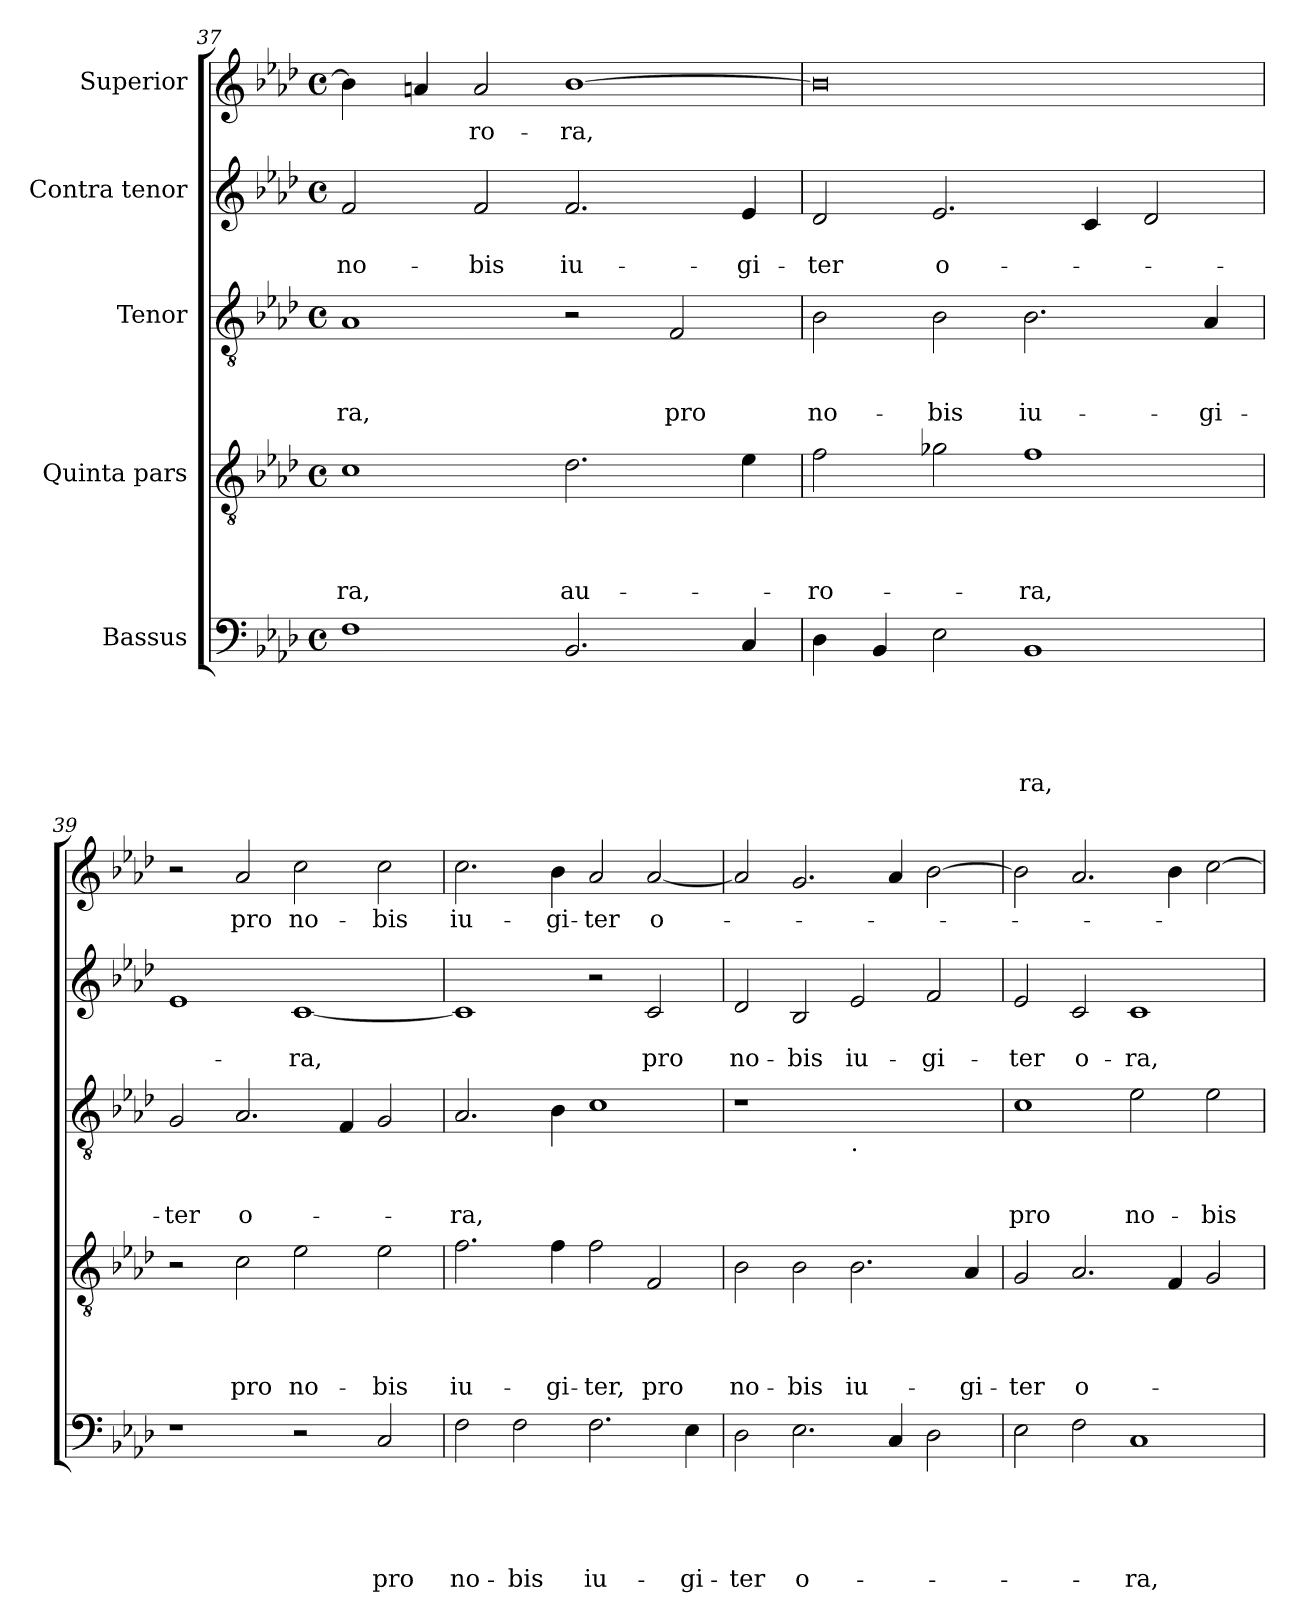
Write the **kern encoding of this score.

**kern	**text	**text	**text	**text	**text	**kern	**text	**text	**text	**text	**kern	**text	**text	**text	**kern	**text	**text	**kern	**text
*part5	*part5	*part5	*part5	*part5	*part5	*part4	*part4	*part4	*part4	*part4	*part3	*part3	*part3	*part3	*part2	*part2	*part2	*part1	*part1
*staff5	*staff5	*staff5	*staff5	*staff5	*staff5	*staff4	*staff4	*staff4	*staff4	*staff4	*staff3	*staff3	*staff3	*staff3	*staff2	*staff2	*staff2	*staff1	*staff1
*I"Bassus	*	*	*	*	*	*I"Quinta pars	*	*	*	*	*I"Tenor	*	*	*	*I"Contra tenor	*	*	*I"Superior	*
*clefF4	*	*	*	*	*	*clefGv2	*	*	*	*	*clefGv2	*	*	*	*clefG2	*	*	*clefG2	*
*k[b-e-a-d-]	*	*	*	*	*	*k[b-e-a-d-]	*	*	*	*	*k[b-e-a-d-]	*	*	*	*k[b-e-a-d-]	*	*	*k[b-e-a-d-]	*
*A-:	*	*	*	*	*	*A-:	*	*	*	*	*A-:	*	*	*	*A-:	*	*	*A-:	*
*M4/4	*	*	*	*	*	*M4/4	*	*	*	*	*M4/4	*	*	*	*M4/4	*	*	*M4/4	*
*met(c)	*	*	*	*	*	*met(c)	*	*	*	*	*met(c)	*	*	*	*met(c)	*	*	*met(c)	*
=37	=37	=37	=37	=37	=37	=37	=37	=37	=37	=37	=37	=37	=37	=37	=37	=37	=37	=37	=37
!	!	!	!	!	!	!	!	!	!	!LO:LY:b	!	!	!	!LO:LY:b	!	!	!LO:LY:b	!	!
*	*	*	*	*	*	*	*	*	*	*	*^	*	*	*	*	*	*	*	*
1F	.	.	.	.	.	1c	.	.	.	-ra,	1A-	32ryy	.	.	-ra,	2f/	.	no-	4b-\]	.
.	.	.	.	.	.	.	.	.	.	.	.	1ryy	.	.	.	.	.	.	.	.
.	.	.	.	.	.	.	.	.	.	.	.	.	.	.	.	.	.	.	4an/	.
!	!	!	!	!	!	!	!	!	!	!	!	!	!	!	!	!	!	!LO:LY:b	!	!LO:LY:b
.	.	.	.	.	.	.	.	.	.	.	.	.	.	.	.	2f/	.	-bis	2a/	-ro-
!	!	!	!	!	!	!	!	!	!	!LO:LY:b	!	!	!	!	!	!	!	!LO:LY:b	!	!LO:LY:b
2.BB-/	.	.	.	.	.	2.d-\	.	.	.	au-	2r	.	.	.	.	2.f/	.	iu-	[>1b-	-ra,
.	.	.	.	.	.	.	.	.	.	.	.	2ryy	.	.	.	.	.	.	.	.
!	!	!	!	!	!	!	!	!	!	!	!	!	!	!	!LO:LY:b	!	!	!	!	!
.	.	.	.	.	.	.	.	.	.	.	2F/	.	.	.	pro	.	.	.	.	.
.	.	.	.	.	.	.	.	.	.	.	.	4...ryy	.	.	.	.	.	.	.	.
!	!	!	!	!	!	!	!	!	!	!	!	!	!	!	!	!	!	!LO:LY:b	!	!
4C/	.	.	.	.	.	4e-\	.	.	.	.	.	.	.	.	.	4e-/	.	-gi-	.	.
=38	=38	=38	=38	=38	=38	=38	=38	=38	=38	=38	=38	=38	=38	=38	=38	=38	=38	=38	=38	=38
!	!	!	!	!	!	!	!	!	!	!LO:LY:b	!	!	!	!	!LO:LY:b	!	!	!LO:LY:b	!	!
*	*	*	*	*	*	*	*	*	*	*	*v	*v	*	*	*	*	*	*	*	*
4D-\	.	.	.	.	.	2f\	.	.	.	-ro-	2B-\	.	.	no-	2d-/	.	-ter	0b-]	.
4BB-/	.	.	.	.	.	.	.	.	.	.	.	.	.	.	.	.	.	.	.
!	!	!	!	!	!	!	!	!	!	!	!	!	!	!LO:LY:b	!	!	!LO:LY:b	!	!
2E-\	.	.	.	.	.	2g-X\	.	.	.	.	2B-\	.	.	-bis	2.e-/	.	o-	.	.
!	!	!	!	!	!LO:LY:b	!	!	!	!	!LO:LY:b	!	!	!	!LO:LY:b	!	!	!	!	!
1BB-	.	.	.	.	-ra,	1f	.	.	.	-ra,	2.B-\	.	.	iu-	.	.	.	.	.
.	.	.	.	.	.	.	.	.	.	.	.	.	.	.	4c/	.	.	.	.
.	.	.	.	.	.	.	.	.	.	.	.	.	.	.	2d-/	.	.	.	.
!	!	!	!	!	!	!	!	!	!	!	!	!	!	!LO:LY:b	!	!	!	!	!
.	.	.	.	.	.	.	.	.	.	.	4A-/	.	.	-gi-	.	.	.	.	.
=39	=39	=39	=39	=39	=39	=39	=39	=39	=39	=39	=39	=39	=39	=39	=39	=39	=39	=39	=39
!	!	!	!	!	!	!	!	!	!	!	!	!	!	!LO:LY:b	!	!	!	!	!
*	*	*	*	*	*	*	*	*	*	*	*^	*	*	*	*	*	*	*	*
1r	.	.	.	.	.	2r	.	.	.	.	2G/	32ryy	.	.	-ter	1e-	.	.	2r	.
.	.	.	.	.	.	.	.	.	.	.	.	1ryy	.	.	.	.	.	.	.	.
!	!	!	!	!	!	!	!	!	!	!LO:LY:b	!	!	!	!	!LO:LY:b	!	!	!	!	!LO:LY:b
.	.	.	.	.	.	2c\	.	.	.	pro	2.A-/	.	.	.	o-	.	.	.	2a-/	pro
!	!	!	!	!	!	!	!	!	!	!LO:LY:b	!	!	!	!	!	!	!	!LO:LY:b	!	!LO:LY:b
2r	.	.	.	.	.	2e-\	.	.	.	no-	.	.	.	.	.	[>1c	.	-ra,	2cc\	no-
.	.	.	.	.	.	.	.	.	.	.	.	2ryy	.	.	.	.	.	.	.	.
.	.	.	.	.	.	.	.	.	.	.	4F/	.	.	.	.	.	.	.	.	.
!	!	!	!	!	!LO:LY:b	!	!	!	!	!LO:LY:b	!	!	!	!	!	!	!	!	!	!LO:LY:b
2C/	.	.	.	.	pro	2e-\	.	.	.	-bis	2G/	.	.	.	.	.	.	.	2cc\	-bis
.	.	.	.	.	.	.	.	.	.	.	.	4...ryy	.	.	.	.	.	.	.	.
!!LO:PB:g=z
=40	=40	=40	=40	=40	=40	=40	=40	=40	=40	=40	=40	=40	=40	=40	=40	=40	=40	=40	=40	=40
!	!	!	!	!	!LO:LY:b	!	!	!	!	!LO:LY:b	!	!	!	!	!LO:LY:b	!	!	!	!	!LO:LY:b
*	*	*	*	*	*	*	*	*	*	*	*v	*v	*	*	*	*	*	*	*	*
2F\	.	.	.	.	no-	2.f\	.	.	.	iu-	2.A-/	.	.	-ra,	1c]	.	.	2.cc\	iu-
!	!	!	!	!	!LO:LY:b	!	!	!	!	!	!	!	!	!	!	!	!	!	!
2F\	.	.	.	.	-bis	.	.	.	.	.	.	.	.	.	.	.	.	.	.
!	!	!	!	!	!	!	!	!	!	!LO:LY:b	!	!	!	!	!	!	!	!	!LO:LY:b
.	.	.	.	.	.	4f\	.	.	.	-gi-	4B-\	.	.	.	.	.	.	4b-\	-gi-
!	!	!	!	!	!LO:LY:b	!	!	!	!	!LO:LY:b	!	!	!	!	!	!	!	!	!LO:LY:b
2.F\	.	.	.	.	iu-	2f\	.	.	.	-ter,	1c	.	.	.	2r	.	.	2a-/	-ter
!	!	!	!	!	!	!	!	!	!	!LO:LY:b	!	!	!	!	!	!	!LO:LY:b	!	!LO:LY:b
.	.	.	.	.	.	2F/	.	.	.	pro	.	.	.	.	2c/	.	pro	[<2a-/	o-
!	!	!	!	!	!LO:LY:b	!	!	!	!	!	!	!	!	!	!	!	!	!	!
4E-\	.	.	.	.	-gi-	.	.	.	.	.	.	.	.	.	.	.	.	.	.
=41	=41	=41	=41	=41	=41	=41	=41	=41	=41	=41	=41	=41	=41	=41	=41	=41	=41	=41	=41
!	!	!	!	!	!LO:LY:b	!	!	!	!	!LO:LY:b	!	!	!	!	!	!	!LO:LY:b	!	!
2D-\	.	.	.	.	-ter	2B-\	.	.	.	no-	1r	.	.	.	2d-/	.	no-	2a-/]	.
!	!	!	!	!	!LO:LY:b	!	!	!	!	!LO:LY:b	!	!	!	!	!	!	!LO:LY:b	!	!
2.E-\	.	.	.	.	o-	2B-\	.	.	.	-bis	.	.	.	.	2B-/	.	-bis	2.g/	.
!	!	!	!	!	!	!	!	!	!	!	!LO:TX:b:t=.	!	!	!	!	!	!	!	!
!	!	!	!	!	!	!	!	!	!	!LO:LY:b	!	!	!	!	!	!	!LO:LY:b	!	!
.	.	.	.	.	.	2.B-\	.	.	.	iu-	1ryy	.	.	.	2e-/	.	iu-	.	.
4C/	.	.	.	.	.	.	.	.	.	.	.	.	.	.	.	.	.	4a-/	.
!	!	!	!	!	!	!	!	!	!	!	!	!	!	!	!	!	!LO:LY:b	!	!
2D-\	.	.	.	.	.	.	.	.	.	.	.	.	.	.	2f/	.	-gi-	[>2b-\	.
!	!	!	!	!	!	!	!	!	!	!LO:LY:b	!	!	!	!	!	!	!	!	!
.	.	.	.	.	.	4A-/	.	.	.	-gi-	.	.	.	.	.	.	.	.	.
=42	=42	=42	=42	=42	=42	=42	=42	=42	=42	=42	=42	=42	=42	=42	=42	=42	=42	=42	=42
!	!	!	!	!	!	!	!	!	!	!LO:LY:b	!	!	!	!LO:LY:b	!	!	!LO:LY:b	!	!
2E-\	.	.	.	.	.	2G/	.	.	.	-ter	1c	.	.	pro	2e-/	.	-ter	2b-\]	.
!	!	!	!	!	!	!	!	!	!	!LO:LY:b	!	!	!	!	!	!	!LO:LY:b	!	!
2F\	.	.	.	.	.	2.A-/	.	.	.	o-	.	.	.	.	2c/	.	o-	2.a-/	.
!	!	!	!	!	!LO:LY:b	!	!	!	!	!	!	!	!	!LO:LY:b	!	!	!LO:LY:b	!	!
1C	.	.	.	.	-ra,	.	.	.	.	.	2e-\	.	.	no-	1c	.	-ra,	.	.
.	.	.	.	.	.	4F/	.	.	.	.	.	.	.	.	.	.	.	4b-\	.
!	!	!	!	!	!	!	!	!	!	!	!	!	!	!LO:LY:b	!	!	!	!	!
.	.	.	.	.	.	2G/	.	.	.	.	2e-\	.	.	-bis	.	.	.	[>2cc\	.
=	=	=	=	=	=	=	=	=	=	=	=	=	=	=	=	=	=	=	=
*-	*-	*-	*-	*-	*-	*-	*-	*-	*-	*-	*-	*-	*-	*-	*-	*-	*-	*-	*-
